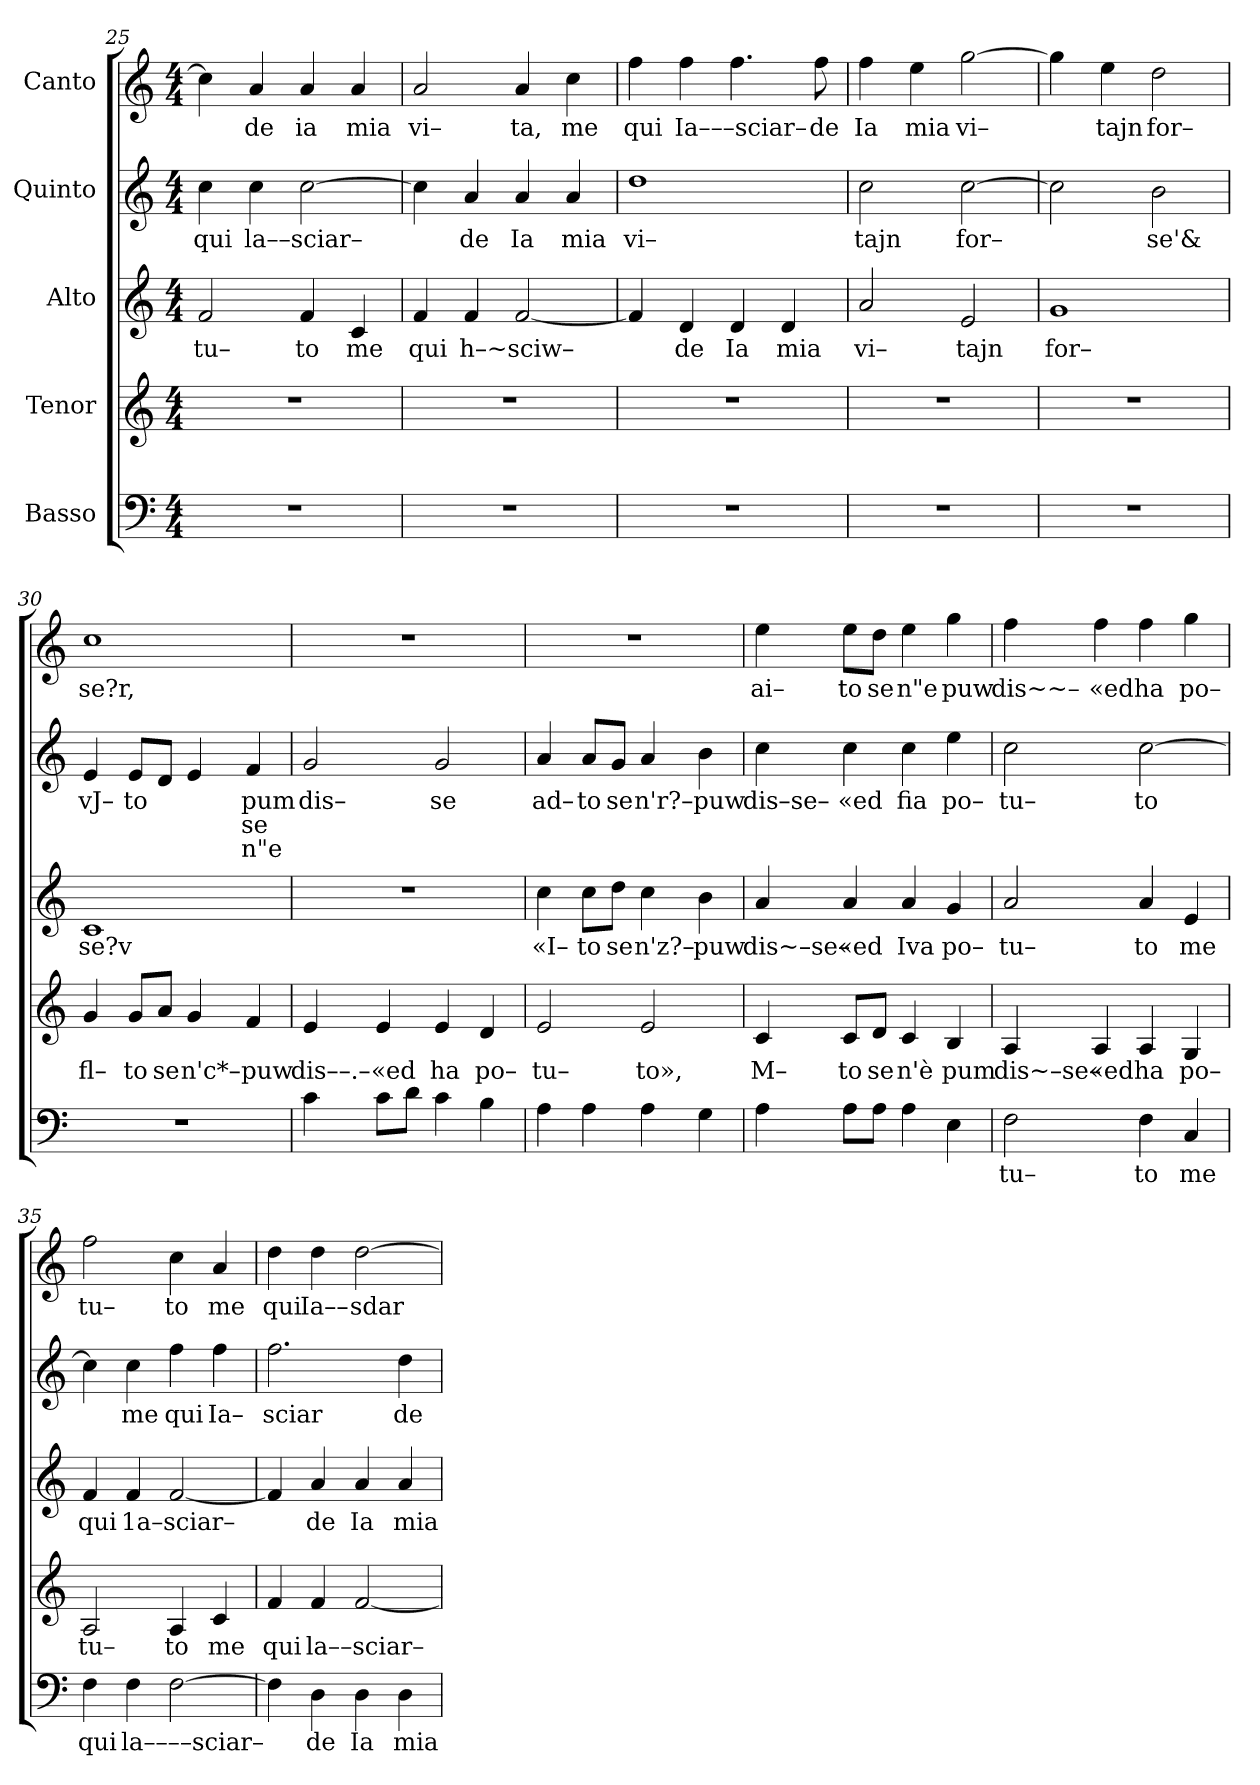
**kern	**text	**kern	**text	**kern	**text	**kern	**text	**text	**text	**kern	**text
*part5	*part5	*part4	*part4	*part3	*part3	*part2	*part2	*part2	*part2	*part1	*part1
*staff5	*staff5	*staff4	*staff4	*staff3	*staff3	*staff2	*staff2	*staff2	*staff2	*staff1	*staff1
*I"Basso	*	*I"Tenor	*	*I"Alto	*	*I"Quinto	*	*	*	*I"Canto	*
*clefF4	*	*clefG2	*	*clefG2	*	*clefG2	*	*	*	*clefG2	*
*k[]	*	*k[]	*	*k[]	*	*k[]	*	*	*	*k[]	*
*M4/4	*	*M4/4	*	*M4/4	*	*M4/4	*	*	*	*M4/4	*
=25	=25	=25	=25	=25	=25	=25	=25	=25	=25	=25	=25
!	!	!	!	!	!LO:LY:b	!	!LO:LY:b	!	!	!	!
1r	.	1r	.	2f/	tu–	4cc\	qui	.	.	4cc\]	.
!	!	!	!	!	!	!	!LO:LY:b	!	!	!	!LO:LY:b
.	.	.	.	.	.	4cc\	la––sciar–	.	.	4a/	de
!	!	!	!	!	!LO:LY:b	!	!	!	!	!	!LO:LY:b
.	.	.	.	4f/	to	[2cc\	.	.	.	4a/	ia
!	!	!	!	!	!LO:LY:b	!	!	!	!	!	!LO:LY:b
.	.	.	.	4c/	me	.	.	.	.	4a/	mia
=26	=26	=26	=26	=26	=26	=26	=26	=26	=26	=26	=26
!	!	!	!	!	!LO:LY:b	!	!	!	!	!	!LO:LY:b
1r	.	1r	.	4f/	qui	4cc\]	.	.	.	2a/	vi–
!	!	!	!	!	!LO:LY:b	!	!LO:LY:b	!	!	!	!
.	.	.	.	4f/	h–~sciw–	4a/	de	.	.	.	.
!	!	!	!	!	!	!	!LO:LY:b	!	!	!	!LO:LY:b
.	.	.	.	[2f/	.	4a/	Ia	.	.	4a/	ta,
!	!	!	!	!	!	!	!LO:LY:b	!	!	!	!LO:LY:b
.	.	.	.	.	.	4a/	mia	.	.	4cc\	me
=27	=27	=27	=27	=27	=27	=27	=27	=27	=27	=27	=27
!	!	!	!	!	!	!	!LO:LY:b	!	!	!	!LO:LY:b
1r	.	1r	.	4f/]	.	1dd	vi–	.	.	4ff\	qui
!	!	!	!	!	!LO:LY:b	!	!	!	!	!	!LO:LY:b
.	.	.	.	4d/	de	.	.	.	.	4ff\	Ia–––sciar–
!	!	!	!	!	!LO:LY:b	!	!	!	!	!	!
.	.	.	.	4d/	Ia	.	.	.	.	4.ff\	.
!	!	!	!	!	!LO:LY:b	!	!	!	!	!	!
.	.	.	.	4d/	mia	.	.	.	.	.	.
!	!	!	!	!	!	!	!	!	!	!	!LO:LY:b
.	.	.	.	.	.	.	.	.	.	8ff\	de
=28	=28	=28	=28	=28	=28	=28	=28	=28	=28	=28	=28
!	!	!	!	!	!LO:LY:b	!	!LO:LY:b	!	!	!	!LO:LY:b
1r	.	1r	.	2a/	vi–	2cc\	tajn	.	.	4ff\	Ia
!	!	!	!	!	!	!	!	!	!	!	!LO:LY:b
.	.	.	.	.	.	.	.	.	.	4ee\	mia
!	!	!	!	!	!LO:LY:b	!	!LO:LY:b	!	!	!	!LO:LY:b
.	.	.	.	2e/	tajn	[2cc\	for–	.	.	[2gg\	vi–
=29	=29	=29	=29	=29	=29	=29	=29	=29	=29	=29	=29
!	!	!	!	!	!LO:LY:b	!	!	!	!	!	!
1r	.	1r	.	1g	for–	2cc\]	.	.	.	4gg\]	.
!	!	!	!	!	!	!	!	!	!	!	!LO:LY:b
.	.	.	.	.	.	.	.	.	.	4ee\	tajn
!	!	!	!	!	!	!	!LO:LY:b	!	!	!	!LO:LY:b
.	.	.	.	.	.	2b\	se'&	.	.	2dd\	for–
=30	=30	=30	=30	=30	=30	=30	=30	=30	=30	=30	=30
!	!	!	!LO:LY:b	!	!LO:LY:b	!	!LO:LY:b	!	!	!	!LO:LY:b
1r	.	4g/	fl–	1c	se?v	4e/	vJ–	.	.	1cc	se?r,
!	!	!	!LO:LY:b	!	!	!	!LO:LY:b	!	!	!	!
.	.	8g/L	to	.	.	8e/L	to	.	.	.	.
!	!	!	!LO:LY:b	!	!	!	!	!	!	!	!
.	.	8a/J	se	.	.	8d/J	.	.	.	.	.
!	!	!	!LO:LY:b	!	!	!	!	!	!	!	!
.	.	4g/	n'c*–	.	.	4e/	.	.	.	.	.
!	!	!	!LO:LY:b	!	!	!	!LO:LY:b	!LO:LY:b	!LO:LY:b	!	!
.	.	4f/	puw	.	.	4f/	pum	se	n"e	.	.
=31	=31	=31	=31	=31	=31	=31	=31	=31	=31	=31	=31
!	!	!	!LO:LY:b	!	!	!	!LO:LY:b	!	!	!	!
4c\	.	4e/	dis––.–	1r	.	2g/	dis–	.	.	1r	.
!	!	!	!LO:LY:b	!	!	!	!	!	!	!	!
8c\L	.	4e/	«ed	.	.	.	.	.	.	.	.
8d\J	.	.	.	.	.	.	.	.	.	.	.
!	!	!	!LO:LY:b	!	!	!	!LO:LY:b	!	!	!	!
4c\	.	4e/	ha	.	.	2g/	se	.	.	.	.
!	!	!	!LO:LY:b	!	!	!	!	!	!	!	!
4B\	.	4d/	po–	.	.	.	.	.	.	.	.
=32	=32	=32	=32	=32	=32	=32	=32	=32	=32	=32	=32
!	!	!	!LO:LY:b	!	!LO:LY:b	!	!LO:LY:b	!	!	!	!
4A\	.	2e/	tu–	4cc\	«I–	4a/	ad–	.	.	1r	.
!	!	!	!	!	!LO:LY:b	!	!LO:LY:b	!	!	!	!
4A\	.	.	.	8cc\L	to	8a/L	to	.	.	.	.
!	!	!	!	!	!LO:LY:b	!	!LO:LY:b	!	!	!	!
.	.	.	.	8dd\J	se	8g/J	se	.	.	.	.
!	!	!	!LO:LY:b	!	!LO:LY:b	!	!LO:LY:b	!	!	!	!
4A\	.	2e/	to»,	4cc\	n'z?–	4a/	n'r?–	.	.	.	.
!	!	!	!	!	!LO:LY:b	!	!LO:LY:b	!	!	!	!
4G\	.	.	.	4b\	puw	4b\	puw	.	.	.	.
=33	=33	=33	=33	=33	=33	=33	=33	=33	=33	=33	=33
!	!	!	!LO:LY:b	!	!LO:LY:b	!	!LO:LY:b	!	!	!	!LO:LY:b
4A\	.	4c/	M–	4a/	dis~–se–	4cc\	dis–se–	.	.	4ee\	ai–
!	!	!	!LO:LY:b	!	!LO:LY:b	!	!LO:LY:b	!	!	!	!LO:LY:b
8A\L	.	8c/L	to	4a/	«ed	4cc\	«ed	.	.	8ee\L	to
!	!	!	!LO:LY:b	!	!	!	!	!	!	!	!LO:LY:b
8A\J	.	8d/J	se	.	.	.	.	.	.	8dd\J	se
!	!	!	!LO:LY:b	!	!LO:LY:b	!	!LO:LY:b	!	!	!	!LO:LY:b
4A\	.	4c/	n'è	4a/	Iva	4cc\	fia	.	.	4ee\	n"e
!	!	!	!LO:LY:b	!	!LO:LY:b	!	!LO:LY:b	!	!	!	!LO:LY:b
4E\	.	4B/	pum	4g/	po–	4ee\	po–	.	.	4gg\	puw
=34	=34	=34	=34	=34	=34	=34	=34	=34	=34	=34	=34
!	!LO:LY:b	!	!LO:LY:b	!	!LO:LY:b	!	!LO:LY:b	!	!	!	!LO:LY:b
2F\	tu–	4A/	dis~–se–	2a/	tu–	2cc\	tu–	.	.	4ff\	dis~~–
!	!	!	!LO:LY:b	!	!	!	!	!	!	!	!LO:LY:b
.	.	4A/	«ed	.	.	.	.	.	.	4ff\	«ed
!	!LO:LY:b	!	!LO:LY:b	!	!LO:LY:b	!	!LO:LY:b	!	!	!	!LO:LY:b
4F\	to	4A/	ha	4a/	to	[2cc\	to	.	.	4ff\	ha
!	!LO:LY:b	!	!LO:LY:b	!	!LO:LY:b	!	!	!	!	!	!LO:LY:b
4C/	me	4G/	po–	4e/	me	.	.	.	.	4gg\	po–
=35	=35	=35	=35	=35	=35	=35	=35	=35	=35	=35	=35
!	!LO:LY:b	!	!LO:LY:b	!	!LO:LY:b	!	!	!	!	!	!LO:LY:b
4F\	qui	2A/	tu–	4f/	qui	4cc\]	.	.	.	2ff\	tu–
!	!LO:LY:b	!	!	!	!LO:LY:b	!	!LO:LY:b	!	!	!	!
4F\	la––––sciar–	.	.	4f/	1a–sciar–	4cc\	me	.	.	.	.
!	!	!	!LO:LY:b	!	!	!	!LO:LY:b	!	!	!	!LO:LY:b
[2F\	.	4A/	to	[2f/	.	4ff\	qui	.	.	4cc\	to
!	!	!	!LO:LY:b	!	!	!	!LO:LY:b	!	!	!	!LO:LY:b
.	.	4c/	me	.	.	4ff\	Ia–	.	.	4a/	me
=36	=36	=36	=36	=36	=36	=36	=36	=36	=36	=36	=36
!	!	!	!LO:LY:b	!	!	!	!LO:LY:b	!	!	!	!LO:LY:b
4F\]	.	4f/	qui	4f/]	.	2.ff\	sciar	.	.	4dd\	qui
!	!LO:LY:b	!	!LO:LY:b	!	!LO:LY:b	!	!	!	!	!	!LO:LY:b
4D\	de	4f/	la––sciar–	4a/	de	.	.	.	.	4dd\	Ia––
!	!LO:LY:b	!	!	!	!LO:LY:b	!	!	!	!	!	!LO:LY:b
4D\	Ia	[2f/	.	4a/	Ia	.	.	.	.	[2dd\	sdar
!	!LO:LY:b	!	!	!	!LO:LY:b	!	!LO:LY:b	!	!	!	!
4D\	mia	.	.	4a/	mia	4dd\	de	.	.	.	.
=	=	=	=	=	=	=	=	=	=	=	=
*-	*-	*-	*-	*-	*-	*-	*-	*-	*-	*-	*-
